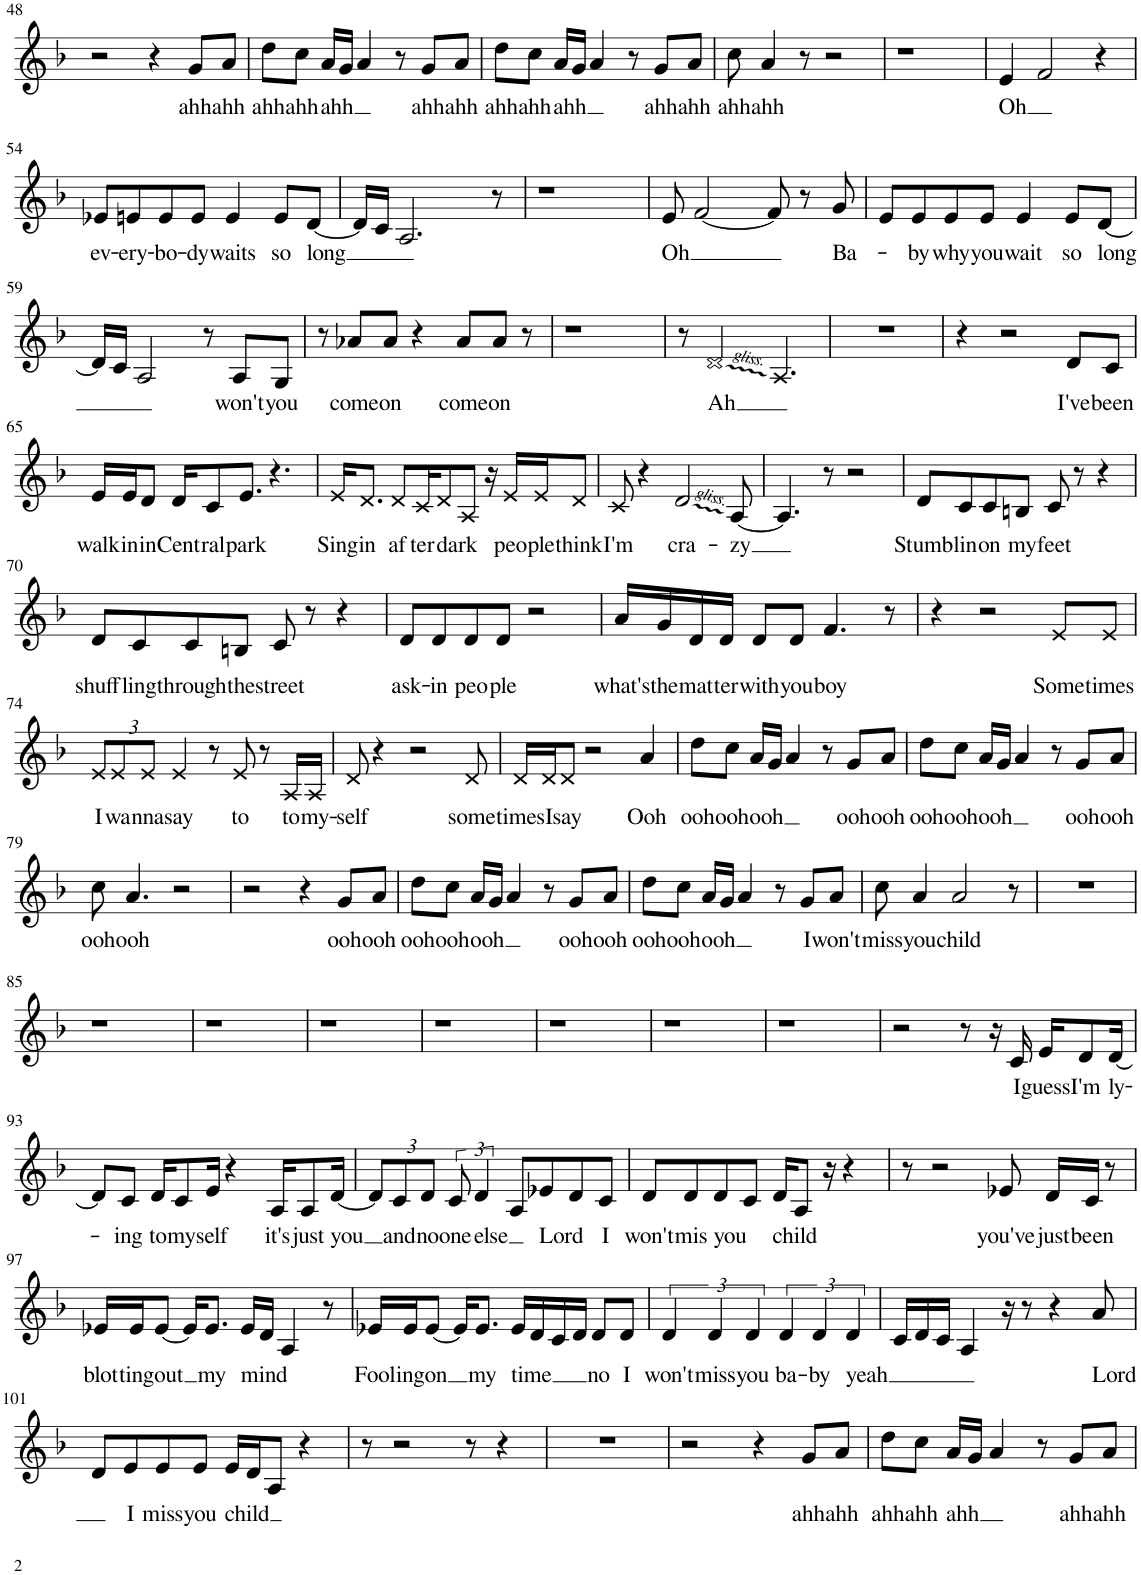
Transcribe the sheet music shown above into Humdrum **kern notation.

**kern	**text
*part1	*part1
*staff1	*staff1
*I"Brass	*
*I'Brs	*
!!LO:PB:g=z
*clefG2	*
*k[b-]	*
*M4/4	*
=48	=48
2r	.
4r	.
!	!LO:LY:b
8g/L	ahh
!	!LO:LY:b
8a/J	ahh
=49	=49
!	!LO:LY:b
8dd\L	ahh
!	!LO:LY:b
8cc\J	ahh
!	!LO:LY:b
16a/LL	ahh
16g/JJ	.
4a/	.
8r	.
!	!LO:LY:b
8g/L	ahh
!	!LO:LY:b
8a/J	ahh
=50	=50
!	!LO:LY:b
8dd\L	ahh
!	!LO:LY:b
8cc\J	ahh
!	!LO:LY:b
16a/LL	ahh
16g/JJ	.
4a/	.
8r	.
!	!LO:LY:b
8g/L	ahh
!	!LO:LY:b
8a/J	ahh
=51	=51
!	!LO:LY:b
8cc\	ahh
!	!LO:LY:b
4a/	ahh
8r	.
2r	.
=52	=52
1r	.
=53	=53
!	!LO:LY:b
4e/	Oh
2f/	.
4r	.
!!LO:LB:g=z
=54	=54
!	!LO:LY:b
8e-X/L	ev-
!	!LO:LY:b
8en/	-ery-
!	!LO:LY:b
8e/	-bo-
!	!LO:LY:b
8e/J	-dy
!	!LO:LY:b
4e/	waits
!	!LO:LY:b
8e/L	so
!	!LO:LY:b
[8d/J	long
=55	=55
16d/LL]	.
16c/JJ	.
2.A/	.
8r	.
=56	=56
1r	.
=57	=57
!	!LO:LY:b
8e/	Oh
[2f/	.
8f/]	.
8r	.
!	!LO:LY:b
8g/	Ba-
=58	=58
8e/L	.
!	!LO:LY:b
8e/	-by
!	!LO:LY:b
8e/	why
!	!LO:LY:b
8e/J	you
!	!LO:LY:b
4e/	wait
!	!LO:LY:b
8e/L	so
!	!LO:LY:b
[8d/J	long
!!LO:LB:g=z
=59	=59
16d/LL]	.
16c/JJ	.
2A/	.
8r	.
!	!LO:LY:b
8A/L	won't
!	!LO:LY:b
8G/J	you
=60	=60
8r	.
!	!LO:LY:b
8a-X/L	come
!	!LO:LY:b
8a-/J	on
4r	.
!	!LO:LY:b
8a-/L	come
!	!LO:LY:b
8a-/J	on
8r	.
=61	=61
1r	.
=62	=62
8r	.
!	!LO:LY:b
2d/	Ah
4.A/	.
=63	=63
1r	.
=64	=64
4r	.
2r	.
!	!LO:LY:b
8d/L	I've
!	!LO:LY:b
8c/J	been
!!LO:LB:g=z
=65	=65
!	!LO:LY:b
16e/LL	walk-
!	!LO:LY:b
16e/J	-in
!	!LO:LY:b
8d/J	in
!	!LO:LY:b
16d/KL	Cent-
!	!LO:LY:b
8c/	-ral
!	!LO:LY:b
8.e/J	park
4.r	.
=66	=66
!	!LO:LY:b
16e/KL	Sing-
!	!LO:LY:b
8.d/J	-in
!	!LO:LY:b
8d/L	af-
!	!LO:LY:b
16c/K	-ter
!	!LO:LY:b
8d/	dark
8A/J	.
16r	.
!	!LO:LY:b
16e/LL	peo-
!	!LO:LY:b
16e/J	-ple
!	!LO:LY:b
8d/J	think
=67	=67
!	!LO:LY:b
8c/	I'm
4r	.
!	!LO:LY:b
2d/	cra-
!	!LO:LY:b
[8A/	-zy
=68	=68
4.A/]	.
8r	.
2r	.
=69	=69
!	!LO:LY:b
8d/L	Stumb-
!	!LO:LY:b
8c/	-lin
!	!LO:LY:b
8c/	on
!	!LO:LY:b
8Bn/J	my
!	!LO:LY:b
8c/	feet
8r	.
4r	.
!!LO:LB:g=z
=70	=70
!	!LO:LY:b
8d/L	shuff-
!	!LO:LY:b
8c/	-ling
!	!LO:LY:b
8c/	through
!	!LO:LY:b
8Bn/J	the
!	!LO:LY:b
8c/	street
8r	.
4r	.
=71	=71
!	!LO:LY:b
8d/L	ask-
!	!LO:LY:b
8d/	-in
!	!LO:LY:b
8d/	peo-
!	!LO:LY:b
8d/J	-ple
2r	.
=72	=72
!	!LO:LY:b
16a/LL	what's
!	!LO:LY:b
16g/	the
!	!LO:LY:b
16d/	mat-
!	!LO:LY:b
16d/JJ	-ter
!	!LO:LY:b
8d/L	with
!	!LO:LY:b
8d/J	you
!	!LO:LY:b
4.f/	boy
8r	.
=73	=73
4r	.
2r	.
!	!LO:LY:b
8e/L	Some-
!	!LO:LY:b
8e/J	-times
!!LO:LB:g=z
=74	=74
*Xbrackettup	*
!	!LO:LY:b
12e/L	I
!	!LO:LY:b
12e/	wa-
!	!LO:LY:b
12e/J	-nna
!	!LO:LY:b
4e/	say
8r	.
!	!LO:LY:b
8e/	to
8r	.
!	!LO:LY:b
16A/LL	to
!	!LO:LY:b
16A/JJ	my-
=75	=75
!	!LO:LY:b
8d/	-self
4r	.
2r	.
!	!LO:LY:b
8d/	some-
=76	=76
!	!LO:LY:b
16d/LL	-times
!	!LO:LY:b
16d/J	I
!	!LO:LY:b
8d/J	say
2r	.
!	!LO:LY:b
4a/	Ooh
=77	=77
!	!LO:LY:b
8dd\L	ooh
!	!LO:LY:b
8cc\J	ooh
!	!LO:LY:b
16a/LL	ooh
16g/JJ	.
4a/	.
8r	.
!	!LO:LY:b
8g/L	ooh
!	!LO:LY:b
8a/J	ooh
=78	=78
!	!LO:LY:b
8dd\L	ooh
!	!LO:LY:b
8cc\J	ooh
!	!LO:LY:b
16a/LL	ooh
16g/JJ	.
4a/	.
8r	.
!	!LO:LY:b
8g/L	ooh
!	!LO:LY:b
8a/J	ooh
!!LO:LB:g=z
=79	=79
!	!LO:LY:b
8cc\	ooh
!	!LO:LY:b
4.a/	ooh
2r	.
=80	=80
2r	.
4r	.
!	!LO:LY:b
8g/L	ooh
!	!LO:LY:b
8a/J	ooh
=81	=81
!	!LO:LY:b
8dd\L	ooh
!	!LO:LY:b
8cc\J	ooh
!	!LO:LY:b
16a/LL	ooh
16g/JJ	.
4a/	.
8r	.
!	!LO:LY:b
8g/L	ooh
!	!LO:LY:b
8a/J	ooh
=82	=82
!	!LO:LY:b
8dd\L	ooh
!	!LO:LY:b
8cc\J	ooh
!	!LO:LY:b
16a/LL	ooh
16g/JJ	.
4a/	.
8r	.
!	!LO:LY:b
8g/L	I
!	!LO:LY:b
8a/J	won't
=83	=83
!	!LO:LY:b
8cc\	miss
!	!LO:LY:b
4a/	you
!	!LO:LY:b
2a/	child
8r	.
=84	=84
1r	.
!!LO:LB:g=z
=85	=85
1r	.
=86	=86
1r	.
=87	=87
1r	.
=88	=88
1r	.
=89	=89
1r	.
=90	=90
1r	.
=91	=91
1r	.
=92	=92
2r	.
8r	.
16r	.
!	!LO:LY:b
16c/	I
!	!LO:LY:b
16e/KL	guess
!	!LO:LY:b
8d/	I'm
!	!LO:LY:b
[16d/Jk	ly-
!!LO:LB:g=z
=93	=93
8d/L]	.
!	!LO:LY:b
8c/J	-ing
!	!LO:LY:b
16d/KL	to
!	!LO:LY:b
8c/	my-
!	!LO:LY:b
16e/Jk	-self
4r	.
!	!LO:LY:b
16A/KL	it's
!	!LO:LY:b
8A/	just
!	!LO:LY:b
[16d/Jk	you
=94	=94
12d/L]	.
!	!LO:LY:b
12c/	and
!	!LO:LY:b
12d/J	no
*brackettup	*
!	!LO:LY:b
12c/	one
!	!LO:LY:b
6d/	else
8A/L	.
!	!LO:LY:b
8e-X/	Lord
8d/	.
!	!LO:LY:b
8c/J	I
=95	=95
!	!LO:LY:b
8d/L	won't
!	!LO:LY:b
8d/	mis
!	!LO:LY:b
8d/	you
8c/J	.
!	!LO:LY:b
16d/KL	child
8A/J	.
16r	.
4r	.
=96	=96
8r	.
2r	.
!	!LO:LY:b
8e-X/	you've
!	!LO:LY:b
16d/LL	just
!	!LO:LY:b
16c/JJ	been
8r	.
!!LO:LB:g=z
=97	=97
!	!LO:LY:b
16e-X/LL	blot-
!	!LO:LY:b
16e-/J	-ting
!	!LO:LY:b
[8e-/J	out
16e-/KL]	.
!	!LO:LY:b
8.e-/J	my
!	!LO:LY:b
16e-/LL	mind
16d/JJ	.
4A/	.
8r	.
=98	=98
!	!LO:LY:b
16e-X/LL	Fool-
!	!LO:LY:b
16e-/J	-ing
!	!LO:LY:b
[8e-/J	on
16e-/KL]	.
!	!LO:LY:b
8.e-/J	my
!	!LO:LY:b
16e-/LL	time
16d/	.
16c/	.
16d/JJ	.
!	!LO:LY:b
8d/L	no
!	!LO:LY:b
8d/J	I
=99	=99
!	!LO:LY:b
6d/	won't
!	!LO:LY:b
6d/	miss
!	!LO:LY:b
6d/	you
!	!LO:LY:b
6d/	ba-
!	!LO:LY:b
6d/	-by
!	!LO:LY:b
6d/	yeah
=100	=100
16c/LL	.
16d/	.
16c/JJ	.
4A/	.
16r	.
8r	.
4r	.
!	!LO:LY:b
8a/	Lord
!!LO:LB:g=z
=101	=101
8d/L	.
!	!LO:LY:b
8e/	I
!	!LO:LY:b
8e/	miss
!	!LO:LY:b
8e/J	you
!	!LO:LY:b
16e/LL	child
16d/J	.
8A/J	.
4r	.
=102	=102
8r	.
2r	.
8r	.
4r	.
=103	=103
1r	.
=104	=104
2r	.
4r	.
!	!LO:LY:b
8g/L	ahh
!	!LO:LY:b
8a/J	ahh
=105	=105
!	!LO:LY:b
8dd\L	ahh
!	!LO:LY:b
8cc\J	ahh
!	!LO:LY:b
16a/LL	ahh
16g/JJ	.
4a/	.
8r	.
!	!LO:LY:b
8g/L	ahh
!	!LO:LY:b
8a/J	ahh
=	=
*-	*-
